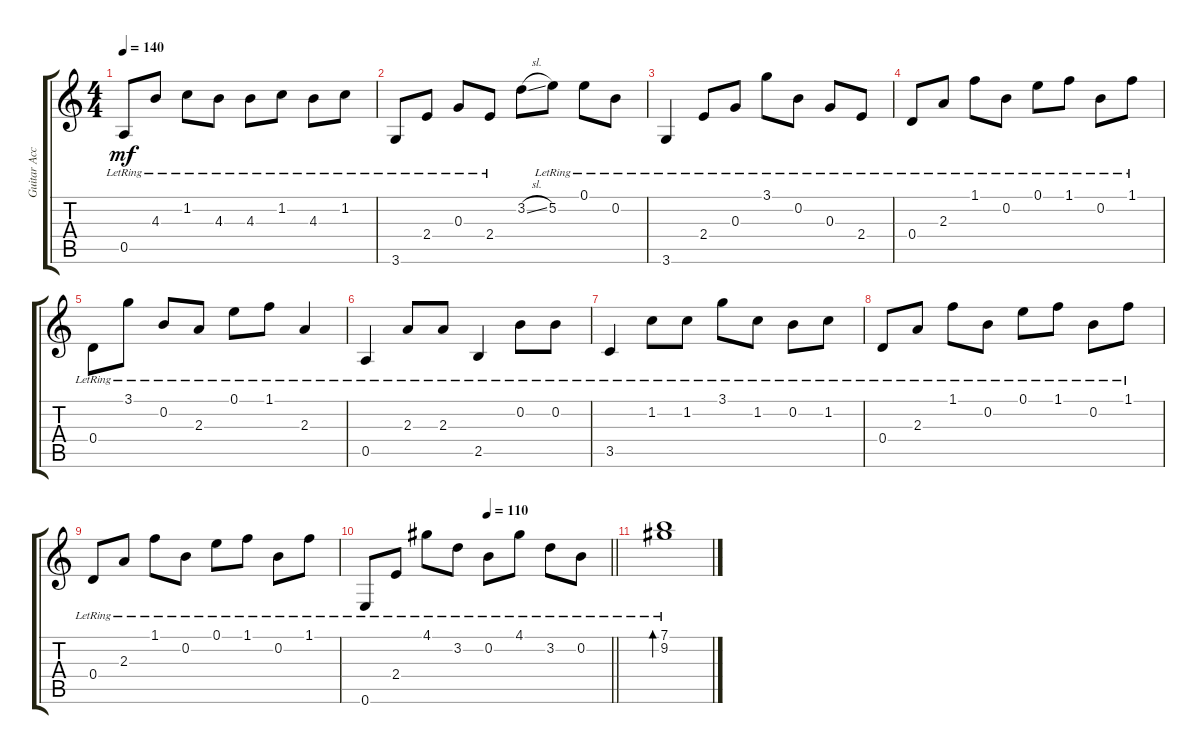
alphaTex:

\track ("Guitar Accord" "Guitar Acc") {instrument electricguitarclean}
\staff {score tabs}
\tuning (E4 B3 G3 D3 A2 E2) {hide}
\ts (4 4)
\tempo 140
\clef g2
\ks c
0.5{lr}.8{dy mf} 4.3{lr}.8 1.2{lr}.8 4.3{lr}.8 4.3{lr}.8 1.2{lr}.8 4.3{lr}.8 1.2{lr}.8 |
3.6{lr}.8 2.4{lr}.8 0.3{lr}.8 2.4{lr}.8 3.2{sl}.8 5.2{lr}.8 0.1{lr}.8 0.2{lr}.8 |
3.6{lr}.4 2.4{lr}.8 0.3{lr}.8 3.1{lr}.8 0.2{lr}.8 0.3{lr}.8 2.4{lr}.8 |
0.4{lr}.8 2.3{lr}.8 1.1{lr}.8 0.2{lr}.8 0.1{lr}.8 1.1{lr}.8 0.2{lr}.8 1.1{lr}.8 |
0.4{lr}.8 3.1{lr}.8 0.2{lr}.8 2.3{lr}.8 0.1{lr}.8 1.1{lr}.8 2.3{lr}.4 |
0.5{lr}.4 2.3{lr}.8 2.3{lr}.8 2.5{lr}.4 0.2{lr}.8 0.2{lr}.8 |
3.5{lr}.4 1.2{lr}.8 1.2{lr}.8 3.1{lr}.8 1.2{lr}.8 0.2{lr}.8 1.2{lr}.8 |
0.4{lr}.8 2.3{lr}.8 1.1{lr}.8 0.2{lr}.8 0.1{lr}.8 1.1{lr}.8 0.2{lr}.8 1.1{lr}.8 |
0.4{lr}.8 2.3{lr}.8 1.1{lr}.8 0.2{lr}.8 0.1{lr}.8 1.1{lr}.8 0.2{lr}.8 1.1{lr}.8 |
\tempo (110 0.5)
\barLineRight lightlight
0.6{lr}.8 2.4{lr}.8 4.1{lr}.8 3.2{lr}.8 0.2{lr}.8 4.1{lr}.8 3.2{lr}.8 0.2{lr}.8 |
(7.1{lr} 9.2).1{bd 240}
